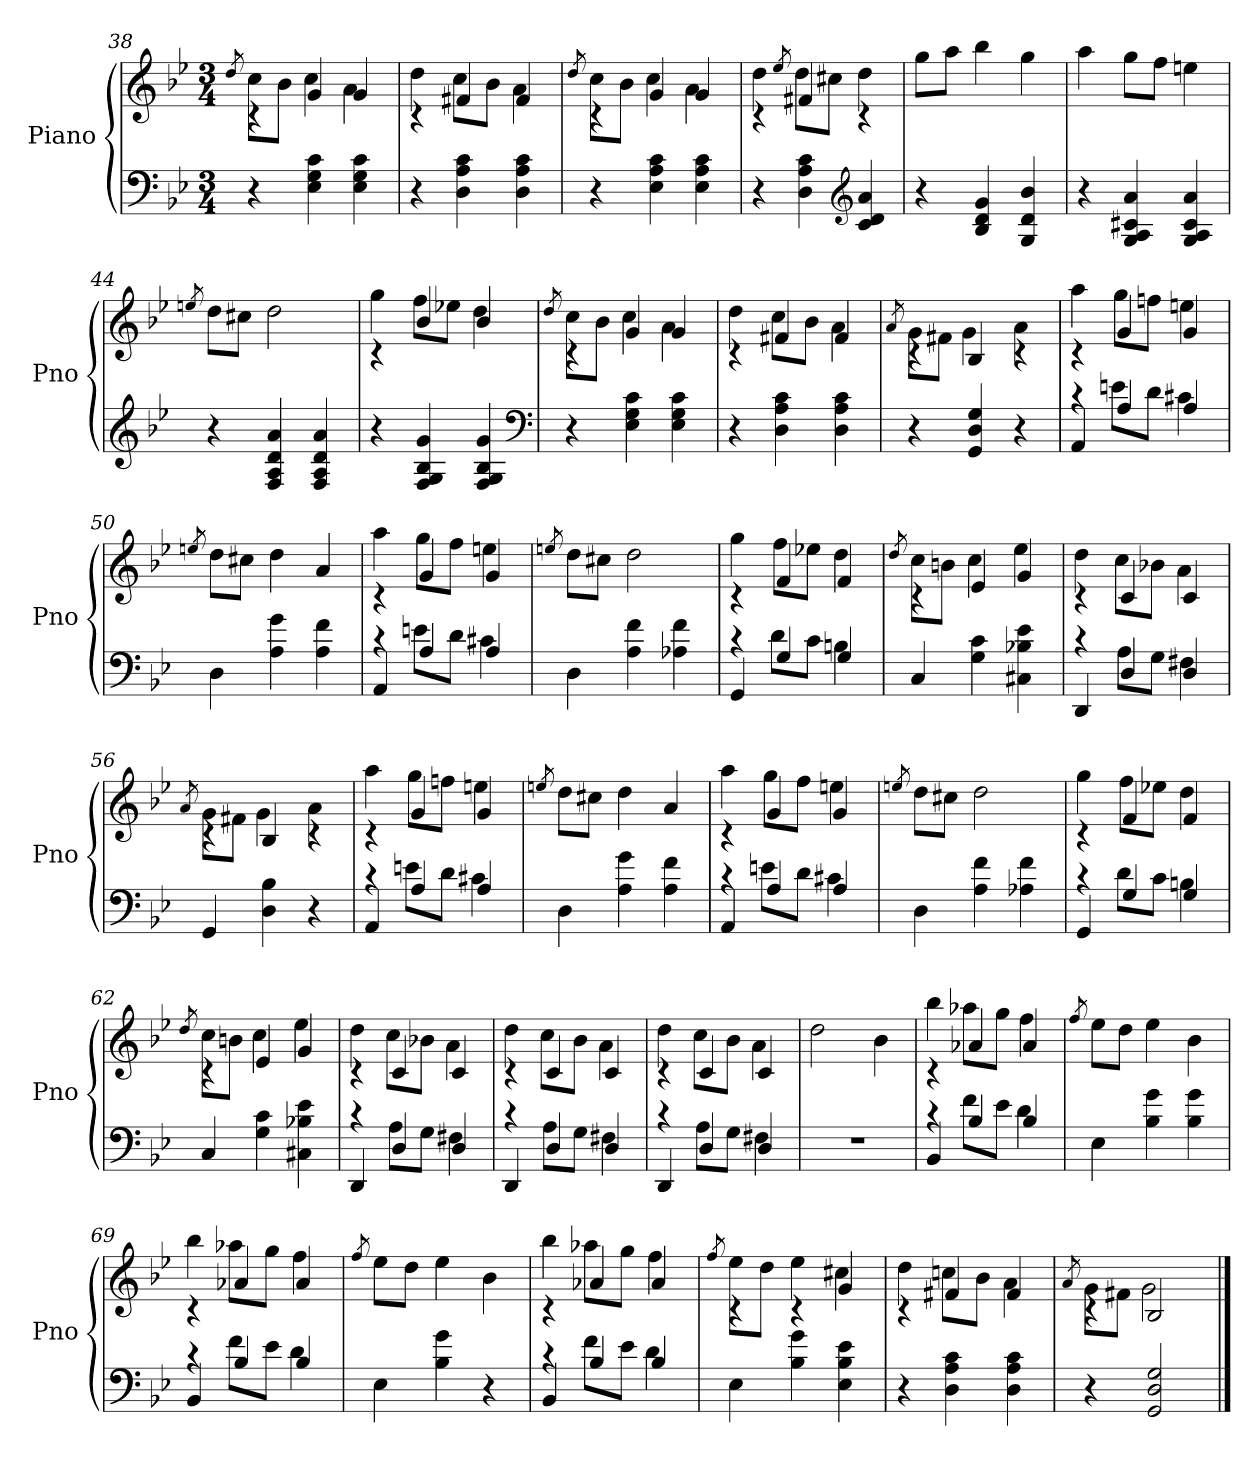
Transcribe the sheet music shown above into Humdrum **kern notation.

**kern	**kern
*part1	*part1
*staff2	*staff1
*I"Piano	*
*I'Pno	*
*clefF4	*clefG2
*k[b-e-]	*k[b-e-]
*g:	*g:
*M3/4	*M3/4
=38	=38
*	*^
.	.	8qdd/
4r	4rc	8ccL
.	.	8b-J
4E- 4G 4c	4g	4cc
4E- 4G 4c	4g	4a
=39	=39	=39
4r	4rc	4dd
4D 4A 4c	4f#X	8ccL
.	.	8b-J
4D 4A 4c	4f#	4a
=40	=40	=40
.	.	8qdd/
4r	4rc	8ccL
.	.	8b-J
4E- 4A 4c	4g	4cc
4E- 4A 4c	4g	4a
=41	=41	=41
4r	4rc	4dd
.	.	8qee-/
4D 4A 4c	4f#X	8ddL
.	.	8cc#XJ
*clefG2	*	*
4c 4d 4a	4rc	4dd
*	*v	*v
=42	=42
4r	8ggL
.	8aaJ
4B- 4d 4g	4bb-
4G 4d 4b-	4gg
=43	=43
4r	4aa
4G 4A 4c#X 4a	8ggL
.	8ffJ
4G 4A 4c# 4a	4een
=44	=44
.	8qeen/
4r	8ddL
.	8cc#XJ
4F 4A 4d 4a	2dd
4F 4A 4d 4a	.
=45	=45
*	*^
4r	4rc	4gg
4F 4G 4B- 4g	4b-	8ffL
.	.	8ee-XJ
4F 4G 4B- 4g	4b-	4dd
*clefF4	*	*
=46	=46	=46
.	.	8qdd/
4r	4rc	8ccL
.	.	8b-J
4E- 4G 4c	4g	4cc
4E- 4G 4c	4g	4a
=47	=47	=47
4r	4rc	4dd
4D 4A 4c	4f#X	8ccL
.	.	8b-J
4D 4A 4c	4f#	4a
=48	=48	=48
.	.	8qa/
4r	4rc	8gL
.	.	8f#XJ
4GG 4D 4G	4B-	4g
4r	4rc	4a
=49	=49	=49
*^	*	*
4AA	4rc	4rc	4aa
4A	8enL	4g	8ggL
.	8dJ	.	8ffnJ
4A	4c#X	4g	4een
*v	*v	*	*
*	*v	*v
=50	=50
.	8qeen/
4D	8ddL
.	8cc#XJ
4A 4g	4dd
4A 4f	4a
=51	=51
*^	*^
4AA	4rc	4rc	4aa
4A	8enL	4g	8ggL
.	8dJ	.	8ffJ
4A	4c#X	4g	4een
*v	*v	*	*
*	*v	*v
=52	=52
.	8qeen/
4D	8ddL
.	8cc#XJ
4A 4f	2dd
4A-X 4f	.
=53	=53
*^	*^
4GG	4rc	4rc	4gg
4G	8dL	4f	8ffL
.	8cJ	.	8ee-XJ
4G	4Bn	4f	4dd
*v	*v	*	*
=54	=54	=54
.	.	8qdd/
4C	4rc	8ccL
.	.	8bnJ
4G 4c	4e-	4cc
4C#X 4B-X 4e-	4g	4ee-
=55	=55	=55
*^	*	*
4DD	4rc	4rc	4dd
4D	8AL	4c	8ccL
.	8GJ	.	8b-XJ
4D	4F#X	4c	4a
*v	*v	*	*
=56	=56	=56
.	.	8qa/
4GG	4rc	8gL
.	.	8f#XJ
4D 4B-	4B-	4g
4r	4rc	4a
=57	=57	=57
*^	*	*
4AA	4rc	4rc	4aa
4A	8enL	4g	8ggL
.	8dJ	.	8ffnJ
4A	4c#X	4g	4een
*v	*v	*	*
*	*v	*v
=58	=58
.	8qeen/
4D	8ddL
.	8cc#XJ
4A 4g	4dd
4A 4f	4a
=59	=59
*^	*^
4AA	4rc	4rc	4aa
4A	8enL	4g	8ggL
.	8dJ	.	8ffJ
4A	4c#X	4g	4een
*v	*v	*	*
*	*v	*v
=60	=60
.	8qeen/
4D	8ddL
.	8cc#XJ
4A 4f	2dd
4A-X 4f	.
=61	=61
*^	*^
4GG	4rc	4rc	4gg
4G	8dL	4f	8ffL
.	8cJ	.	8ee-XJ
4G	4Bn	4f	4dd
*v	*v	*	*
=62	=62	=62
.	.	8qdd/
4C	4rc	8ccL
.	.	8bnJ
4G 4c	4e-	4cc
4C#X 4B-X 4e-	4g	4ee-
=63	=63	=63
*^	*	*
4DD	4rc	4rc	4dd
4D	8AL	4c	8ccL
.	8GJ	.	8b-XJ
4D	4F#X	4c	4a
=64	=64	=64	=64
4DD	4rc	4rc	4dd
4D	8AL	4c	8ccL
.	8GJ	.	8b-J
4D	4F#X	4c	4a
=65	=65	=65	=65
4DD	4rc	4rc	4dd
4D	8AL	4c	8ccL
.	8GJ	.	8b-J
4D	4F#X	4c	4a
*v	*v	*	*
*	*v	*v
=66	=66
2.r	2dd
.	4b-
=67	=67
*^	*^
4BB-	4rc	4rc	4bb-
4B-	8fL	4a-X	8aa-XL
.	8e-J	.	8ggJ
4B-	4d	4a-	4ff
*v	*v	*	*
*	*v	*v
=68	=68
.	8qff/
4E-	8ee-L
.	8ddJ
4B- 4g	4ee-
4B- 4g	4b-
=69	=69
*^	*^
4BB-	4rc	4rc	4bb-
4B-	8fL	4a-X	8aa-XL
.	8e-J	.	8ggJ
4B-	4d	4a-	4ff
*v	*v	*	*
*	*v	*v
=70	=70
.	8qff/
4E-	8ee-L
.	8ddJ
4B- 4g	4ee-
4r	4b-
=71	=71
*^	*^
4BB-	4rc	4rc	4bb-
4B-	8fL	4a-X	8aa-XL
.	8e-J	.	8ggJ
4B-	4d	4a-	4ff
*v	*v	*	*
=72	=72	=72
.	.	8qff/
4E-	4rc	8ee-L
.	.	8ddJ
4B- 4g	4rc	4ee-
4E- 4B- 4e-	4g	4cc#X
=73	=73	=73
4r	4rc	4dd
4D 4A 4c	4f#X	8ccnL
.	.	8b-J
4D 4A 4c	4f#	4a
=74	=74	=74
.	.	8qa/
4r	4rc	8gL
.	.	8f#XJ
2GG 2D 2G	2B-	2g
*	*v	*v
==	==
*-	*-
